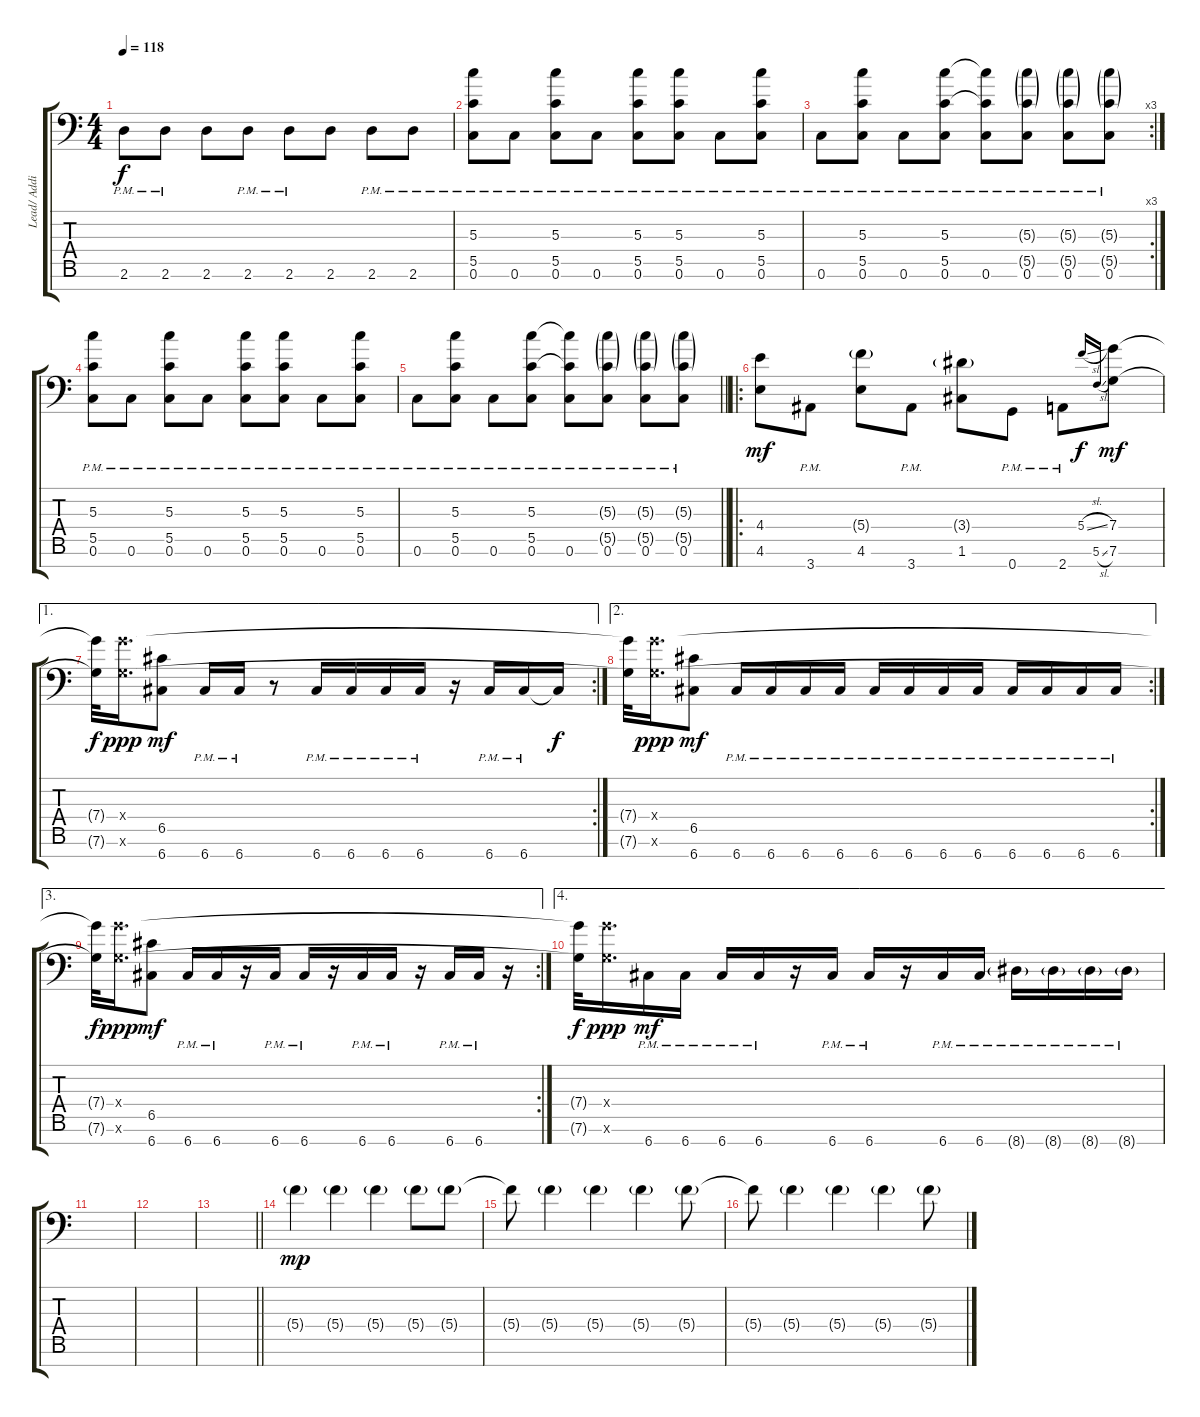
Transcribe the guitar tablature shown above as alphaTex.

\track ("Lead/ Additional" "Lead/ Addi") {instrument overdrivenguitar}
\staff {score tabs}
\tuning (E4 C4 G3 C3 G2 C2 G1) {hide}
\ts (4 4)
\tempo 118
\clef f4
\ks c
2.6{pm}.8{dy f} 2.6{pm}.8 2.6.8 2.6{pm}.8 2.6{pm}.8 2.6.8 2.6{pm}.8 2.6{pm}.8 |
(5.3 5.5 0.6{pm}).8 0.6{pm}.8 (5.3 5.5 0.6{pm}).8 0.6{pm}.8 (5.3 5.5 0.6{pm}).8 (5.3 5.5 0.6{pm}).8 0.6{pm}.8 (5.3 5.5 0.6{pm}).8 |
\rc 3
0.6{pm}.8 (5.3 5.5 0.6{pm}).8 0.6{pm}.8 (5.3 5.5 0.6{pm}).8 (5.3{t} 5.5{t} 0.6{pm}).8 (5.3{g} 5.5{g} 0.6{pm}).8 (5.3{g} 5.5{g} 0.6{pm}).8 (5.3{g} 5.5{g} 0.6{pm}).8 |
(5.3 5.5 0.6{pm}).8 0.6{pm}.8 (5.3 5.5 0.6{pm}).8 0.6{pm}.8 (5.3 5.5 0.6{pm}).8 (5.3 5.5 0.6{pm}).8 0.6{pm}.8 (5.3 5.5 0.6{pm}).8 |
\barLineRight lightlight
0.6{pm}.8 (5.3 5.5 0.6{pm}).8 0.6{pm}.8 (5.3 5.5 0.6{pm}).8 (5.3{t} 5.5{t} 0.6{pm}).8 (5.3{g} 5.5{g} 0.6{pm}).8 (5.3{g} 5.5{g} 0.6{pm}).8 (5.3{g} 5.5{g} 0.6{pm}).8 |
\ro
(4.4 4.6).8{dy mf} 3.7{pm}.8 (5.4{g} 4.6).8 3.7{pm}.8 (3.4{g} 1.6).8 0.7{pm}.8 2.7{pm}.8 5.4{sl}.16{gr onbeat dy f} 5.6{sl}.16{gr onbeat} (7.4 7.6).8{dy mf} |
\ae 1
\rc 2
(7.4{t} 7.6{t}).32{dy f} (7.4{x} 7.6{x}).16{d dy ppp} (6.5 6.7).8{dy mf} 6.7{pm}.16 6.7{pm}.16 r.8 6.7{pm}.16 6.7{pm}.16 6.7{pm}.16 6.7{pm}.16 r.16 6.7{pm}.16 6.7{pm}.16 6.7{t}.16{dy f} |
\ae 2
\rc 2
(7.4{t} 7.6{t}).32 (7.4{x} 7.6{x}).16{d dy ppp} (6.5 6.7).8{dy mf} 6.7{pm}.16 6.7{pm}.16 6.7{pm}.16 6.7{pm}.16 6.7{pm}.16 6.7{pm}.16 6.7{pm}.16 6.7{pm}.16 6.7{pm}.16 6.7{pm}.16 6.7{pm}.16 6.7{pm}.16 |
\ae 3
\rc 2
(7.4{t} 7.6{t}).32{dy f} (7.4{x} 7.6{x}).16{d dy ppp} (6.5 6.7).8{dy mf} 6.7{pm}.16 6.7{pm}.16 r.16 6.7{pm}.16 6.7{pm}.16 r.16 6.7{pm}.16 6.7{pm}.16 r.16 6.7{pm}.16 6.7{pm}.16 r.16 |
\ae 4
(7.4{t} 7.6{t}).32{dy f} (7.4{x} 7.6{x}).16{d dy ppp} 6.7{pm}.16{dy mf} 6.7{pm}.16 6.7{pm}.16 6.7{pm}.16 r.16 6.7{pm}.16 6.7{pm}.16 r.16 6.7{pm}.16 6.7{pm}.16 8.7{g pm}.16 8.7{g pm}.16 8.7{g pm}.16 8.7{g pm}.16 |
|
|
\barLineRight lightlight
|
5.4{g}.4{dy mp} 5.4{g}.4 5.4{g}.4 5.4{g}.8 5.4{g}.8 |
5.4{t}.8 5.4{g}.4 5.4{g}.4 5.4{g}.4 5.4{g}.8 |
5.4{t}.8 5.4{g}.4 5.4{g}.4 5.4{g}.4 5.4{g}.8
